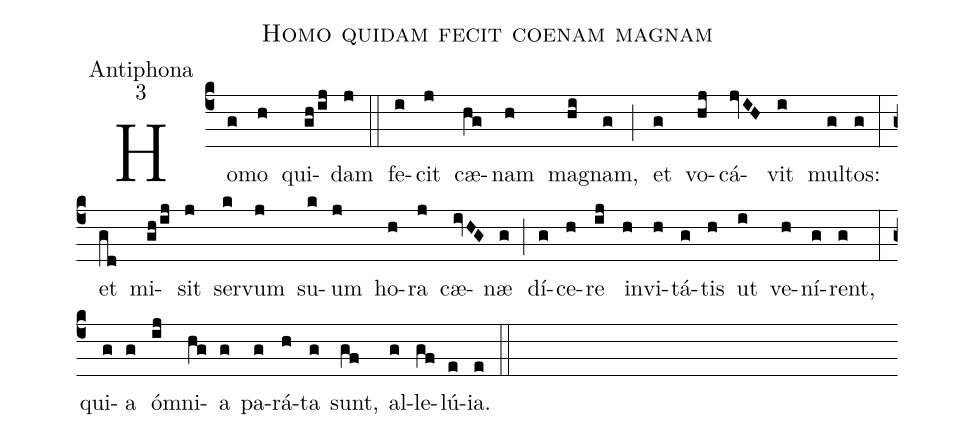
name:Homo quidam fecit coenam magnam;
office-part:Antiphona;
mode:3;
%%
(c4) Ho(g)mo(h) qui(gh/ij)dam(j) (::) fe(i)cit(j) cæ(hg)nam(h) ma(hi)gnam,(g) (;) et(g) vo(hj)cá(jvIH)vit(i) mul(g)tos:(g) (:) et(gd) mi(gh/ij)sit(j) ser(k)vum(j) su(k)um(j) ho(h)ra(j) cæ(ivHG)næ(g) (;) dí(g)ce(h)re(ij) in(h)vi(h)tá(g)tis(h) ut(i) ve(h)ní(g)rent,(g) (:) qui(g)a(g) ó(ij)mni(hg)a(g) pa(g)rá(h)ta(g) sunt,(gf) al(g)le(gf)lú(e)ia.(e) (::)
